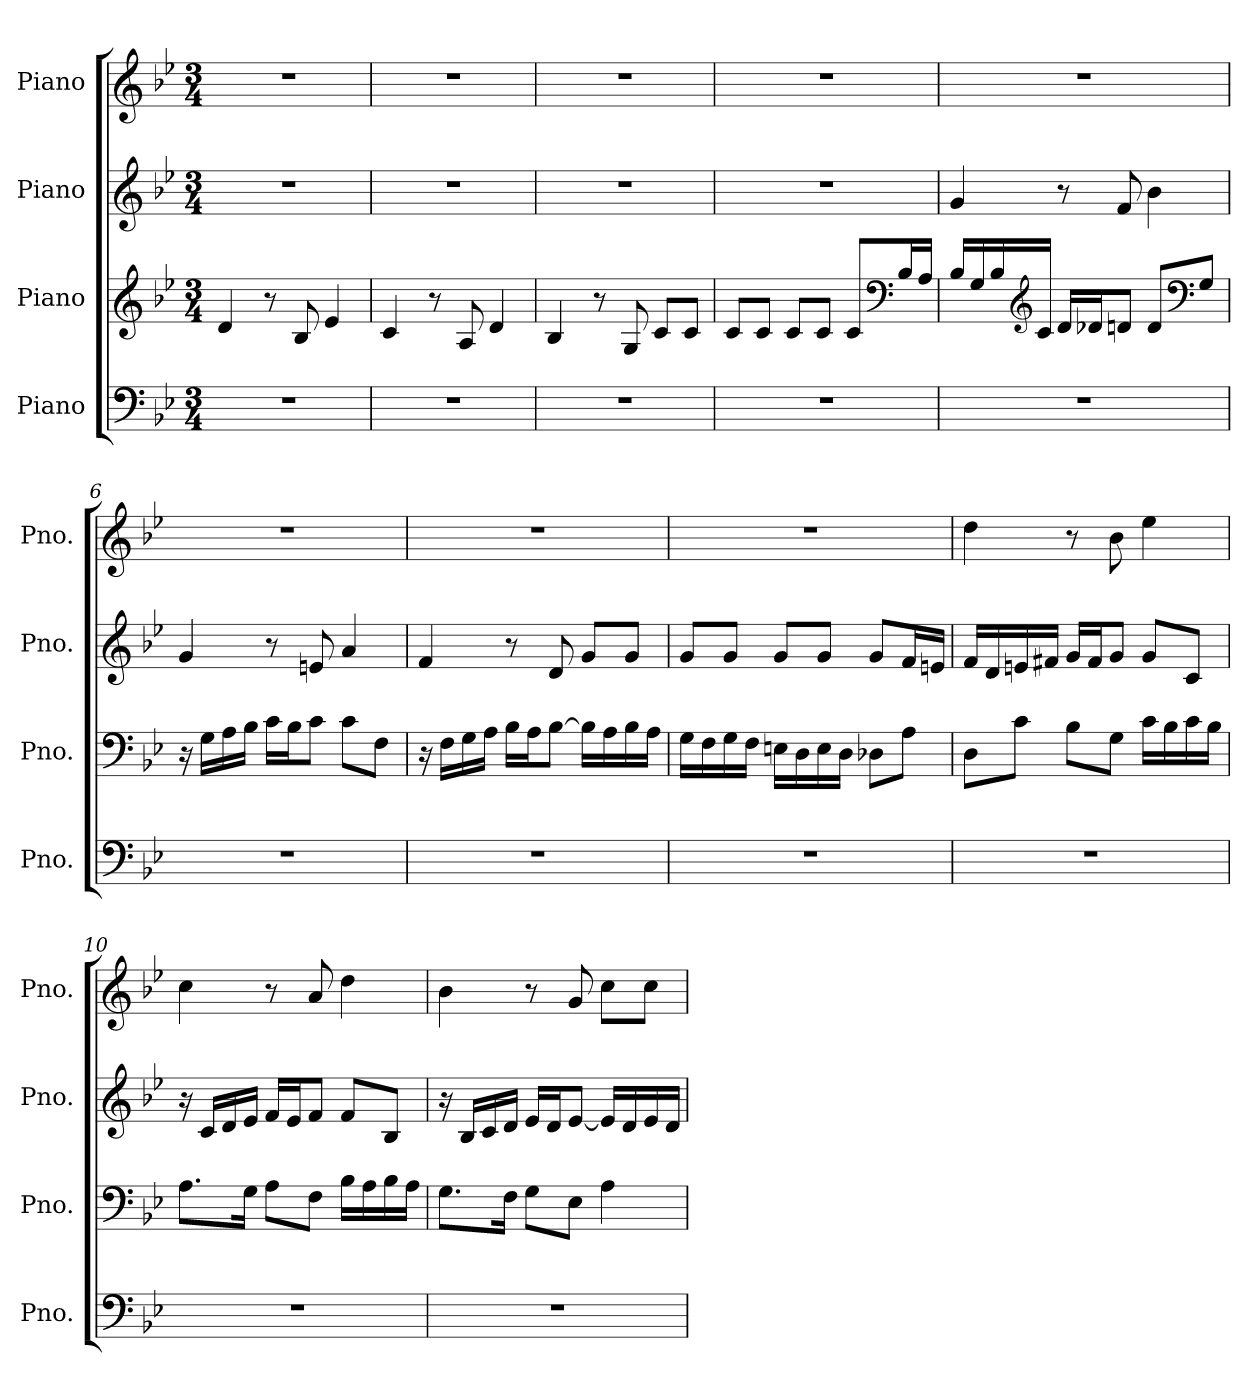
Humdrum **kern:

**kern	**kern	**kern	**kern
*part4	*part3	*part2	*part1
*staff4	*staff3	*staff2	*staff1
*I"Piano	*I"Piano	*I"Piano	*I"Piano
*I'Pno.	*I'Pno.	*I'Pno.	*I'Pno.
*clefF4	*clefG2	*clefG2	*clefG2
*k[b-e-]	*k[b-e-]	*k[b-e-]	*k[b-e-]
*M3/4	*M3/4	*M3/4	*M3/4
*MM84	*MM84	*MM84	*MM84
=1	=1	=1	=1
2.r	4d/	2.r	2.r
.	8r	.	.
.	8B-/	.	.
.	4e-/	.	.
=2	=2	=2	=2
2.r	4c/	2.r	2.r
.	8r	.	.
.	8A/	.	.
.	4d/	.	.
=3	=3	=3	=3
2.r	4B-/	2.r	2.r
.	8r	.	.
.	8G/	.	.
.	8c/L	.	.
.	8c/J	.	.
=4	=4	=4	=4
2.r	8c/L	2.r	2.r
.	8c/J	.	.
.	8c/L	.	.
.	8c/J	.	.
.	8c/L	.	.
*	*clefF4	*	*
.	16B-/L	.	.
.	16A/JJ	.	.
=5	=5	=5	=5
2.r	16B-/LL	4g/	2.r
.	16G/	.	.
.	16B-/	.	.
*	*clefG2	*	*
.	16c/JJ	.	.
.	16d/LL	8r	.
.	16d-X/J	.	.
.	8dn/J	8f/	.
.	8d/L	4b-\	.
*	*clefF4	*	*
.	8G/J	.	.
!!LO:LB:g=z
=6	=6	=6	=6
2.r	16r	4g/	2.r
.	16G\LL	.	.
.	16A\	.	.
.	16B-\JJ	.	.
.	16c\LL	8r	.
.	16B-\J	.	.
.	8c\J	8en/	.
.	8c\L	4a/	.
.	8F\J	.	.
=7	=7	=7	=7
2.r	16r	4f/	2.r
.	16F\LL	.	.
.	16G\	.	.
.	16A\JJ	.	.
.	16B-\LL	8r	.
.	16A\J	.	.
.	[8B-\J	8d/	.
.	16B-\LL]	8g/L	.
.	16A\	.	.
.	16B-\	8g/J	.
.	16A\JJ	.	.
=8	=8	=8	=8
2.r	16G\LL	8g/L	2.r
.	16F\	.	.
.	16G\	8g/J	.
.	16F\JJ	.	.
.	16En\LL	8g/L	.
.	16D\	.	.
.	16E\	8g/J	.
.	16D\JJ	.	.
.	8D-X\L	8g/L	.
.	8A\J	16f/L	.
.	.	16en/JJ	.
!!LO:LB:g=z
=9	=9	=9	=9
2.r	8D\L	16f/LL	4dd\
.	.	16d/	.
.	8c\J	16en/	.
.	.	16f#X/JJ	.
.	8B-\L	16g/LL	8r
.	.	16f#/J	.
.	8G\J	8g/J	8b-\
.	16c\LL	8g/L	4ee-\
.	16B-\	.	.
.	16c\	8c/J	.
.	16B-\JJ	.	.
=10	=10	=10	=10
2.r	8.A\L	16r	4cc\
.	.	16c/LL	.
.	.	16d/	.
.	16G\Jk	16e-/JJ	.
.	8A\L	16f/LL	8r
.	.	16e-/J	.
.	8F\J	8f/J	8a/
.	16B-\LL	8f/L	4dd\
.	16A\	.	.
.	16B-\	8B-/J	.
.	16A\JJ	.	.
=11	=11	=11	=11
2.r	8.G\L	16r	4b-\
.	.	16B-/LL	.
.	.	16c/	.
.	16F\Jk	16d/JJ	.
.	8G\L	16e-/LL	8r
.	.	16d/J	.
.	8E-\J	[8e-/J	8g/
.	4A\	16e-/LL]	8cc\L
.	.	16d/	.
.	.	16e-/	8cc\J
.	.	16d/JJ	.
=	=	=	=
*-	*-	*-	*-
